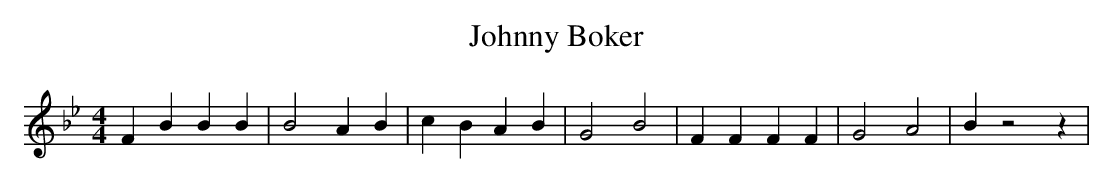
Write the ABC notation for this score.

X:1
T:Johnny Boker
M:4/4
L:1/4
K:Bb
 F B B B| B2 A B| c B A B| G2 B2| F F F F| G2 A2| B z2 z|
